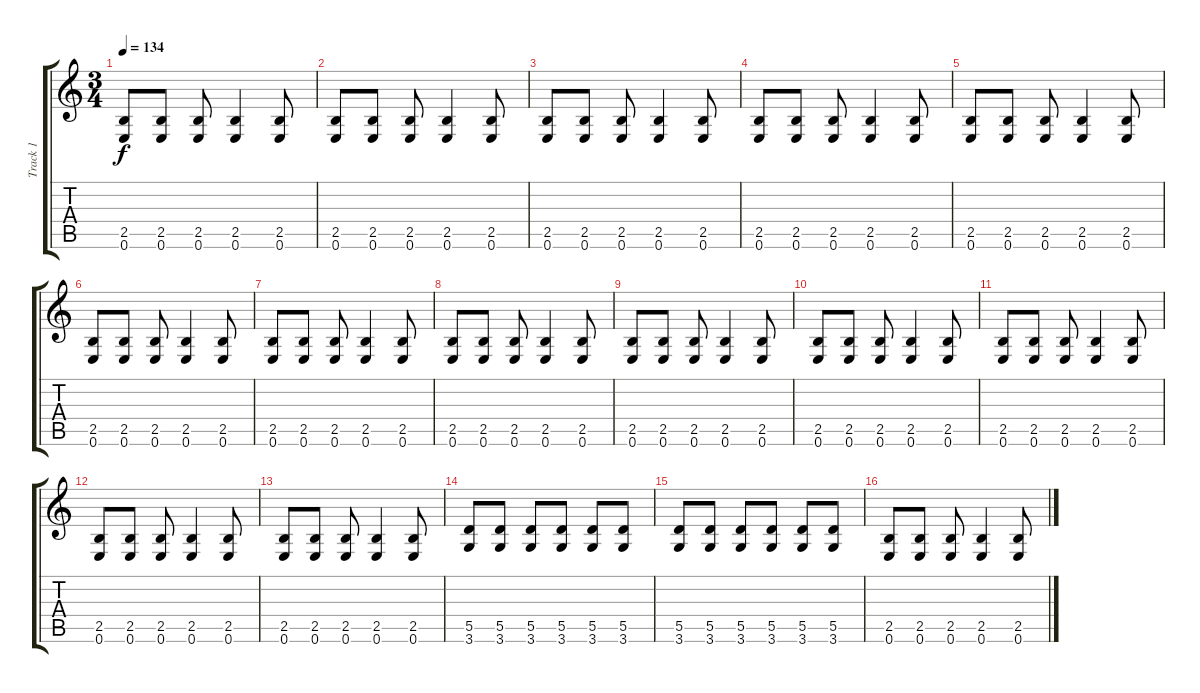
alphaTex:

\track ("Track 1" "Track 1") {instrument distortionguitar}
\staff {score tabs}
\tuning (E4 B3 G3 D3 A2 E2) {hide}
\ts (3 4)
\tempo 134
\clef g2
\ks c
(2.5 0.6).8{dy f} (2.5 0.6).8 (2.5 0.6).8 (2.5 0.6).4 (2.5 0.6).8 |
(2.5 0.6).8 (2.5 0.6).8 (2.5 0.6).8 (2.5 0.6).4 (2.5 0.6).8 |
(2.5 0.6).8 (2.5 0.6).8 (2.5 0.6).8 (2.5 0.6).4 (2.5 0.6).8 |
(2.5 0.6).8 (2.5 0.6).8 (2.5 0.6).8 (2.5 0.6).4 (2.5 0.6).8 |
(2.5 0.6).8 (2.5 0.6).8 (2.5 0.6).8 (2.5 0.6).4 (2.5 0.6).8 |
(2.5 0.6).8 (2.5 0.6).8 (2.5 0.6).8 (2.5 0.6).4 (2.5 0.6).8 |
(2.5 0.6).8 (2.5 0.6).8 (2.5 0.6).8 (2.5 0.6).4 (2.5 0.6).8 |
(2.5 0.6).8 (2.5 0.6).8 (2.5 0.6).8 (2.5 0.6).4 (2.5 0.6).8 |
(2.5 0.6).8 (2.5 0.6).8 (2.5 0.6).8 (2.5 0.6).4 (2.5 0.6).8 |
(2.5 0.6).8 (2.5 0.6).8 (2.5 0.6).8 (2.5 0.6).4 (2.5 0.6).8 |
(2.5 0.6).8 (2.5 0.6).8 (2.5 0.6).8 (2.5 0.6).4 (2.5 0.6).8 |
(2.5 0.6).8 (2.5 0.6).8 (2.5 0.6).8 (2.5 0.6).4 (2.5 0.6).8 |
(2.5 0.6).8 (2.5 0.6).8 (2.5 0.6).8 (2.5 0.6).4 (2.5 0.6).8 |
(5.5 3.6).8 (5.5 3.6).8 (5.5 3.6).8 (5.5 3.6).8 (5.5 3.6).8 (5.5 3.6).8 |
(5.5 3.6).8 (5.5 3.6).8 (5.5 3.6).8 (5.5 3.6).8 (5.5 3.6).8 (5.5 3.6).8 |
(2.5 0.6).8 (2.5 0.6).8 (2.5 0.6).8 (2.5 0.6).4 (2.5 0.6).8
